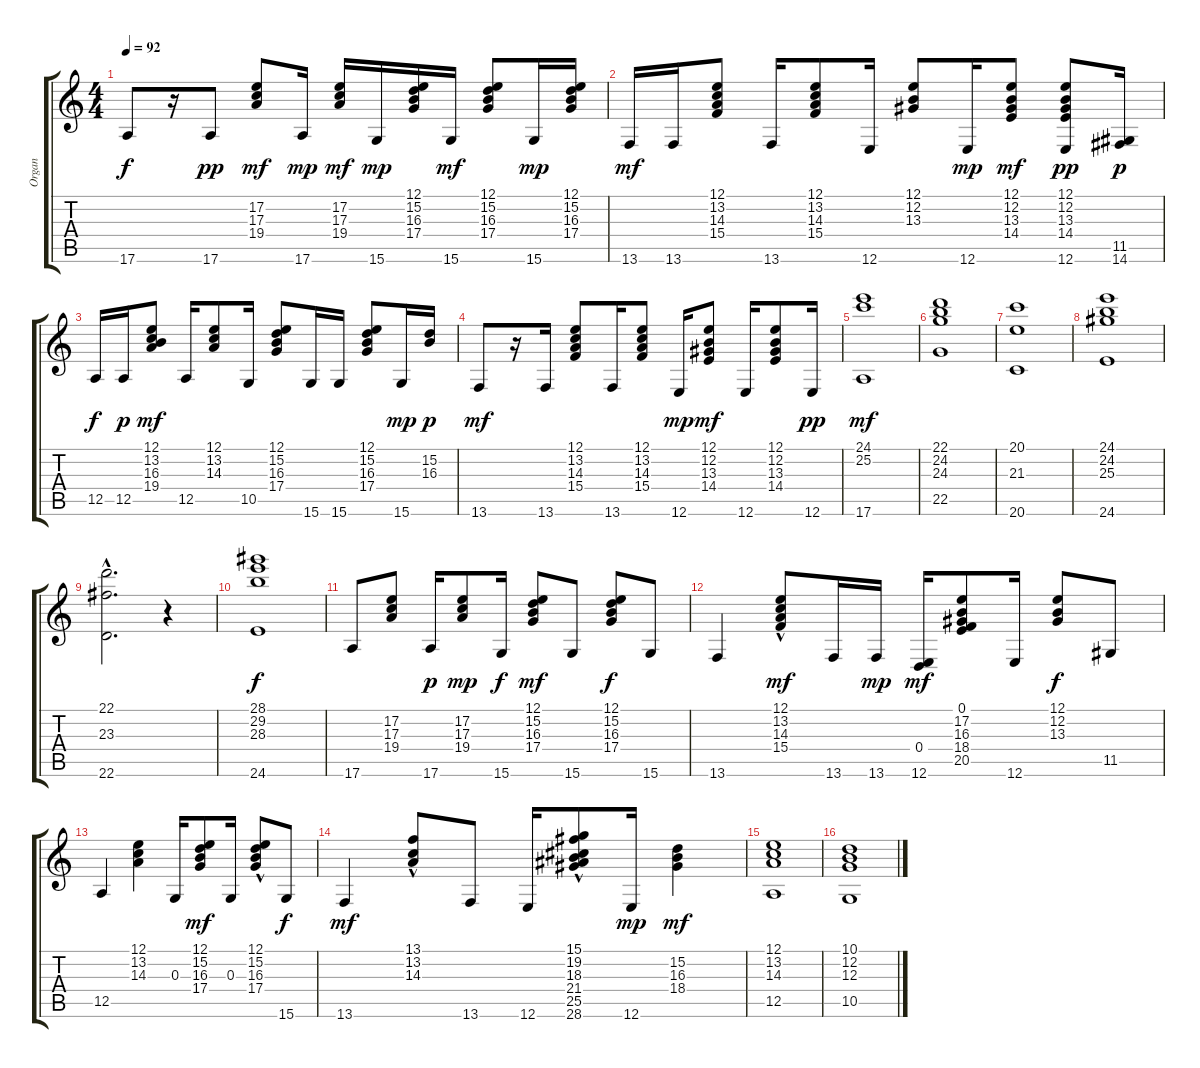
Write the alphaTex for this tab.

\track ("Organ " "Organ ") {instrument rockorgan}
\staff {score tabs}
\tuning (E4 B3 G3 D3 A2 E2) {hide}
\ts (4 4)
\tempo 92
\clef g2
\ks c
17.6.8{dy f} r.16 17.6.8{dy pp} (17.2 17.3 19.4).8{dy mf} 17.6.16{dy mp} (17.2 17.3 19.4).16{dy mf} 15.6.16{dy mp} (12.1 15.2 16.3 17.4).16 15.6.16{dy mf} (12.1 15.2 16.3 17.4).8 15.6.16{dy mp} (12.1 15.2 16.3 17.4).16 |
13.6.16{dy mf} 13.6.16 (12.1 13.2 14.3 15.4).8 13.6.16 (12.1 13.2 14.3 15.4).8 12.6.16 (12.1 12.2 13.3).8 12.6.16{dy mp} (12.1 12.2 13.3 14.4).8{dy mf} (12.1 12.2 13.3 14.4 12.6).8{dy pp} (11.5 14.6).16{dy p} |
12.5.16{dy f} 12.5.16{dy p} (12.1 13.2 16.3 19.4).8{dy mf} 12.5.16 (12.1 13.2 14.3).8 10.5.16 (12.1 15.2 16.3 17.4).8 15.6.16 15.6.16 (12.1 15.2 16.3 17.4).8 15.6.16{dy mp} (15.2 16.3).16{dy p} |
13.6.8{dy mf} r.16 13.6.16 (12.1 13.2 14.3 15.4).8 13.6.16 (12.1 13.2 14.3 15.4).8 12.6.16{dy mp} (12.1 12.2 13.3 14.4).8{dy mf} 12.6.16 (12.1 12.2 13.3 14.4).8 12.6.16{dy pp} |
(24.1 25.2 17.6).1{dy mf} |
(22.1 24.2 24.3 22.5).1 |
(20.1 21.3 20.6).1 |
(24.1 24.2 25.3 24.6).1 |
(22.1{hac} 23.3{hac} 22.6{hac}).2{d} r.4 |
(28.1 29.2 28.3 24.6).1{dy f} |
17.6.8 (17.2 17.3 19.4).8 17.6.16{dy p} (17.2 17.3 19.4).8{dy mp} 15.6.16{dy f} (12.1 15.2 16.3 17.4).8{dy mf} 15.6.8 (12.1 15.2 16.3 17.4).8{dy f} 15.6.8 |
13.6.4 (12.1{hac} 13.2{hac} 14.3{hac} 15.4).8{dy mf} 13.6.16 13.6.16{dy mp} (0.4 12.6).16{dy mf} (0.1 17.2 16.3 18.4 20.5).8 12.6.16 (12.1 12.2 13.3).8{dy f} 11.5.8 |
12.5.4 (12.1 13.2 14.3).4 0.3.16 (12.1 15.2 16.3 17.4).8{dy mf} 0.3.16 (12.1{hac} 15.2{hac} 16.3{hac} 17.4{hac}).8 15.6.8{dy f} |
13.6.4{dy mf} (13.1{hac} 13.2{hac} 14.3).8 13.6.8 12.6.16 (15.1{hac} 19.2 18.3 21.4 25.5 28.6).8 12.6.16{dy mp} (15.2 16.3 18.4).4{dy mf} |
(12.1 13.2 14.3 12.5).1 |
(10.1 12.2 12.3 10.5).1
